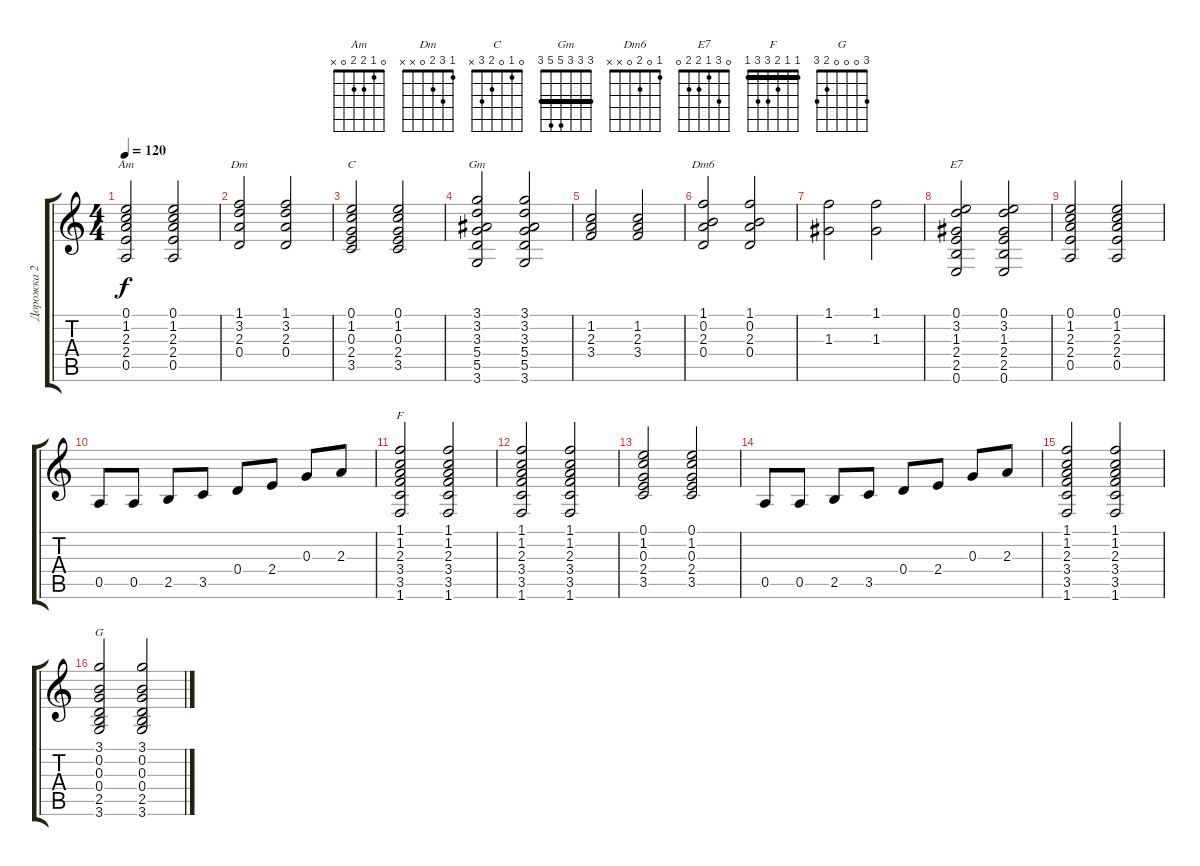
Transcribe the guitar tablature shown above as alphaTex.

\track ("Дорожка 2" "Дорожка 2") {instrument acousticguitarsteel}
\staff {score tabs}
\tuning (E4 B3 G3 D3 A2 E2) {hide}
\chord ("Am" 0 1 2 2 0 x)
\chord ("Dm" 1 3 2 0 x x)
\chord ("C" 0 1 0 2 3 x)
\chord ("Gm" 3 3 3 5 5 3) {barre 3}
\chord ("Dm6" 1 0 2 0 x x)
\chord ("E7" 0 3 1 2 2 0)
\chord ("F" 1 1 2 3 3 1) {barre 1}
\chord ("G" 3 0 0 0 2 3)
\ts (4 4)
\tempo 120
\clef g2
\ks c
(0.1 1.2 2.3 2.4 0.5).2{ch "Am" dy f} (0.1 1.2 2.3 2.4 0.5).2 |
(1.1 3.2 2.3 0.4).2{ch "Dm"} (1.1 3.2 2.3 0.4).2 |
(0.1 1.2 0.3 2.4 3.5).2{ch "C"} (0.1 1.2 0.3 2.4 3.5).2 |
(3.1 3.2 3.3 5.4 5.5 3.6).2{ch "Gm"} (3.1 3.2 3.3 5.4 5.5 3.6).2 |
(1.2 2.3 3.4).2 (1.2 2.3 3.4).2 |
(1.1 0.2 2.3 0.4).2{ch "Dm6"} (1.1 0.2 2.3 0.4).2 |
(1.1 1.3).2 (1.1 1.3).2 |
(0.1 3.2 1.3 2.4 2.5 0.6).2{ch "E7"} (0.1 3.2 1.3 2.4 2.5 0.6).2 |
(0.1 1.2 2.3 2.4 0.5).2 (0.1 1.2 2.3 2.4 0.5).2 |
0.5.8 0.5.8 2.5.8 3.5.8 0.4.8 2.4.8 0.3.8 2.3.8 |
(1.1 1.2 2.3 3.4 3.5 1.6).2{ch "F"} (1.1 1.2 2.3 3.4 3.5 1.6).2 |
(1.1 1.2 2.3 3.4 3.5 1.6).2 (1.1 1.2 2.3 3.4 3.5 1.6).2 |
(0.1 1.2 0.3 2.4 3.5).2 (0.1 1.2 0.3 2.4 3.5).2 |
0.5.8 0.5.8 2.5.8 3.5.8 0.4.8 2.4.8 0.3.8 2.3.8 |
(1.1 1.2 2.3 3.4 3.5 1.6).2 (1.1 1.2 2.3 3.4 3.5 1.6).2 |
(3.1 0.2 0.3 0.4 2.5 3.6).2{ch "G"} (3.1 0.2 0.3 0.4 2.5 3.6).2
